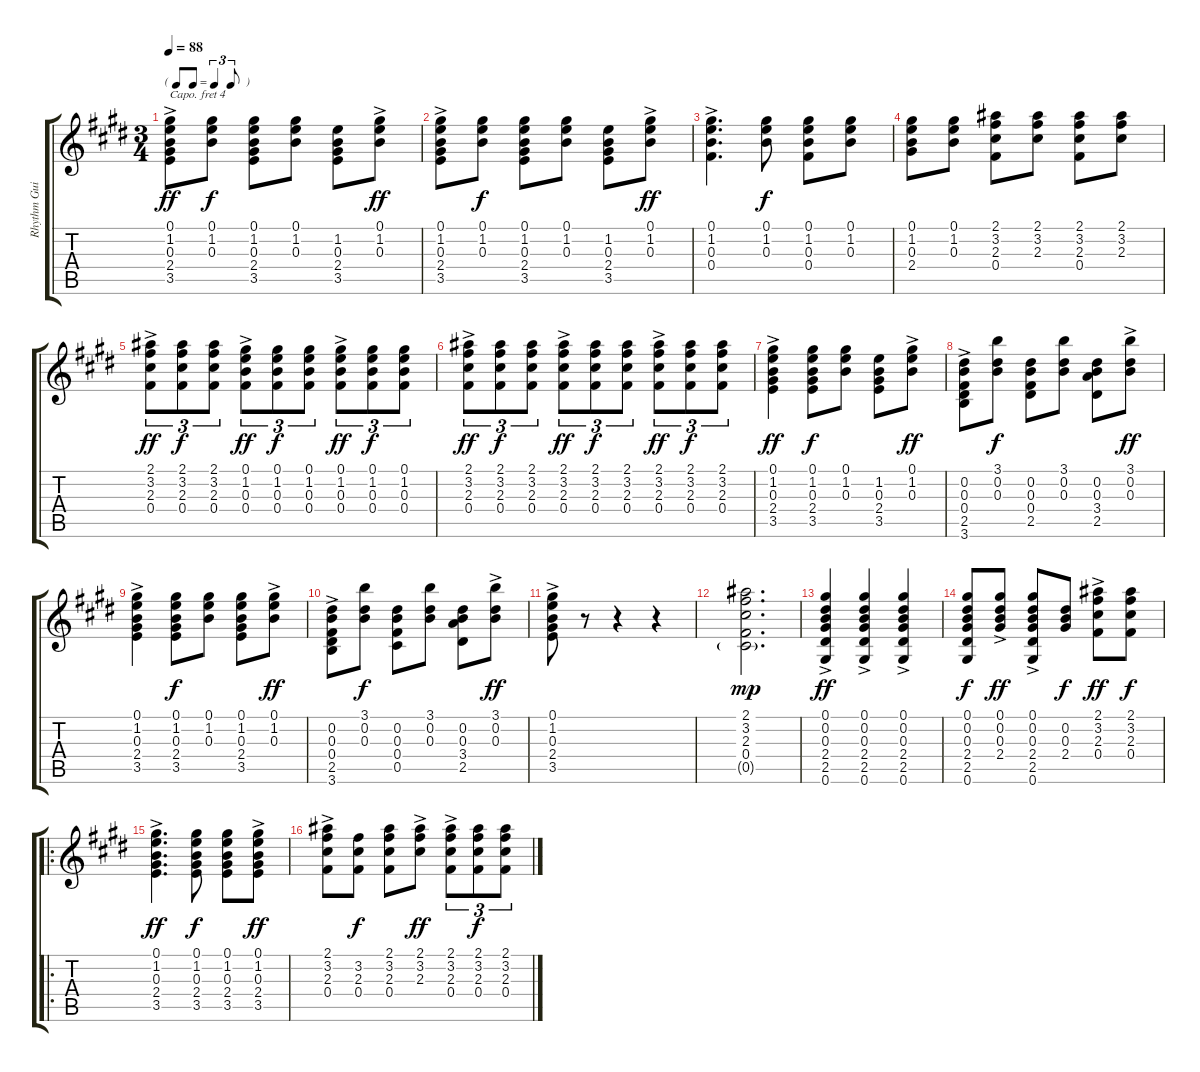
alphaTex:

\track ("Rhythm Guitar" "Rhythm Gui") {instrument acousticguitarsteel}
\staff {score tabs}
\capo 4
\tuning (E4 B3 G3 D3 A2 E2) {hide}
\ts (3 4)
\tf triplet8th
\tempo 88
\clef g2
\ks e
(0.1{ac} 1.2{ac} 0.3{ac} 2.4{ac} 3.5{ac}).8{dy ff} (0.1 1.2 0.3).8{dy f} (0.1 1.2 0.3 2.4 3.5).8 (0.1 1.2 0.3).8 (1.2 0.3 2.4 3.5).8 (0.1{ac} 1.2{ac} 0.3{ac}).8{dy ff} |
\ks c#minor
(0.1{ac} 1.2{ac} 0.3{ac} 2.4{ac} 3.5{ac}).8 (0.1 1.2 0.3).8{dy f} (0.1 1.2 0.3 2.4 3.5).8 (0.1 1.2 0.3).8 (1.2 0.3 2.4 3.5).8 (0.1{ac} 1.2{ac} 0.3{ac}).8{dy ff} |
(0.1{ac} 1.2{ac} 0.3{ac} 0.4{ac}).4{d} (0.1 1.2 0.3).8{dy f} (0.1 1.2 0.3 0.4).8 (0.1 1.2 0.3).8 |
(0.1 1.2 0.3 2.4).8 (0.1 1.2 0.3).8 (2.1 3.2 2.3 0.4).8 (2.1 3.2 2.3).8 (2.1 3.2 2.3 0.4).8 (2.1 3.2 2.3).8 |
\ks e
(2.1{ac} 3.2{ac} 2.3{ac} 0.4{ac}).8{tu (3 2) dy ff} (2.1 3.2 2.3 0.4).8{tu (3 2) dy f} (2.1 3.2 2.3 0.4).8{tu (3 2)} (0.1{ac} 1.2{ac} 0.3{ac} 0.4{ac}).8{tu (3 2) dy ff} (0.1 1.2 0.3 0.4).8{tu (3 2) dy f} (0.1 1.2 0.3 0.4).8{tu (3 2)} (0.1{ac} 1.2{ac} 0.3{ac} 0.4{ac}).8{tu (3 2) dy ff} (0.1 1.2 0.3 0.4).8{tu (3 2) dy f} (0.1 1.2 0.3 0.4).8{tu (3 2)} |
\ks c#minor
(2.1{ac} 3.2{ac} 2.3{ac} 0.4{ac}).8{tu (3 2) dy ff} (2.1 3.2 2.3 0.4).8{tu (3 2) dy f} (2.1 3.2 2.3 0.4).8{tu (3 2)} (2.1{ac} 3.2{ac} 2.3{ac} 0.4{ac}).8{tu (3 2) dy ff} (2.1 3.2 2.3 0.4).8{tu (3 2) dy f} (2.1 3.2 2.3 0.4).8{tu (3 2)} (2.1{ac} 3.2{ac} 2.3{ac} 0.4{ac}).8{tu (3 2) dy ff} (2.1 3.2 2.3 0.4).8{tu (3 2) dy f} (2.1 3.2 2.3 0.4).8{tu (3 2)} |
(0.1{ac} 1.2{ac} 0.3{ac} 2.4{ac} 3.5{ac}).4{dy ff} (0.1 1.2 0.3 2.4 3.5).8{dy f} (0.1 1.2 0.3).8 (1.2 0.3 2.4 3.5).8 (0.1{ac} 1.2{ac} 0.3{ac}).8{dy ff} |
(0.2{ac} 0.3{ac} 0.4{ac} 2.5{ac} 3.6{ac}).8 (3.1 0.2 0.3).8{dy f} (0.2 0.3 0.4 2.5).8 (3.1 0.2 0.3).8 (0.2 0.3 3.4 2.5).8 (3.1{ac} 0.2{ac} 0.3{ac}).8{dy ff} |
\ks e
(0.1{ac} 1.2{ac} 0.3{ac} 2.4{ac} 3.5{ac}).4 (0.1 1.2 0.3 2.4 3.5).8{dy f} (0.1 1.2 0.3).8 (0.1 1.2 0.3 2.4 3.5).8 (0.1{ac} 1.2{ac} 0.3{ac}).8{dy ff} |
\ks c#minor
(0.2{ac} 0.3{ac} 0.4{ac} 2.5{ac} 3.6{ac}).8 (3.1 0.2 0.3).8{dy f} (0.2 0.3 0.4 0.5).8 (3.1 0.2 0.3).8 (0.2 0.3 3.4 2.5).8 (3.1{ac} 0.2{ac} 0.3{ac}).8{dy ff} |
(0.1{ac} 1.2{ac} 0.3{ac} 2.4{ac} 3.5{ac}).8 r.8 r.4 r.4 |
(2.1 3.2 2.3 0.4 0.5{g}).2{d dy mp} |
\ks e
(0.1{ac} 0.2{ac} 0.3{ac} 2.4{ac} 2.5{ac} 0.6{ac}).4{dy ff} (0.1{ac} 0.2{ac} 0.3 2.4{ac} 2.5 0.6{ac}).4 (0.1{ac} 0.2{ac} 0.3{ac} 2.4{ac} 2.5{ac} 0.6{ac}).4 |
\ks c#minor
(0.1 0.2 0.3 2.4 2.5 0.6).8{dy f} (0.1{ac} 0.2{ac} 0.3{ac} 2.4{ac}).8{dy ff} (0.1{ac} 0.2{ac} 0.3{ac} 2.4{ac} 2.5{ac} 0.6{ac}).8 (0.2 0.3 2.4).8{dy f} (2.1{ac} 3.2{ac} 2.3{ac} 0.4{ac}).8{dy ff} (2.1 3.2 2.3 0.4).8{dy f} |
\ro
(0.1{ac} 1.2{ac} 0.3{ac} 2.4{ac} 3.5{ac}).4{d dy ff} (0.1 1.2 0.3 2.4 3.5).8{dy f} (0.1 1.2 0.3 2.4 3.5).8 (0.1{ac} 1.2{ac} 0.3{ac} 2.4{ac} 3.5).8{dy ff} |
(2.1 3.2 2.3{ac} 0.4{ac}).8 (3.2 2.3 0.4).8{dy f} (2.1 3.2 2.3 0.4).8 (2.1{ac} 3.2{ac} 2.3{ac}).8{dy ff} (2.1{ac} 3.2{ac} 2.3{ac} 0.4{ac}).8{tu (3 2)} (2.1 3.2 2.3 0.4).8{tu (3 2) dy f} (2.1 3.2 2.3 0.4).8{tu (3 2)}
